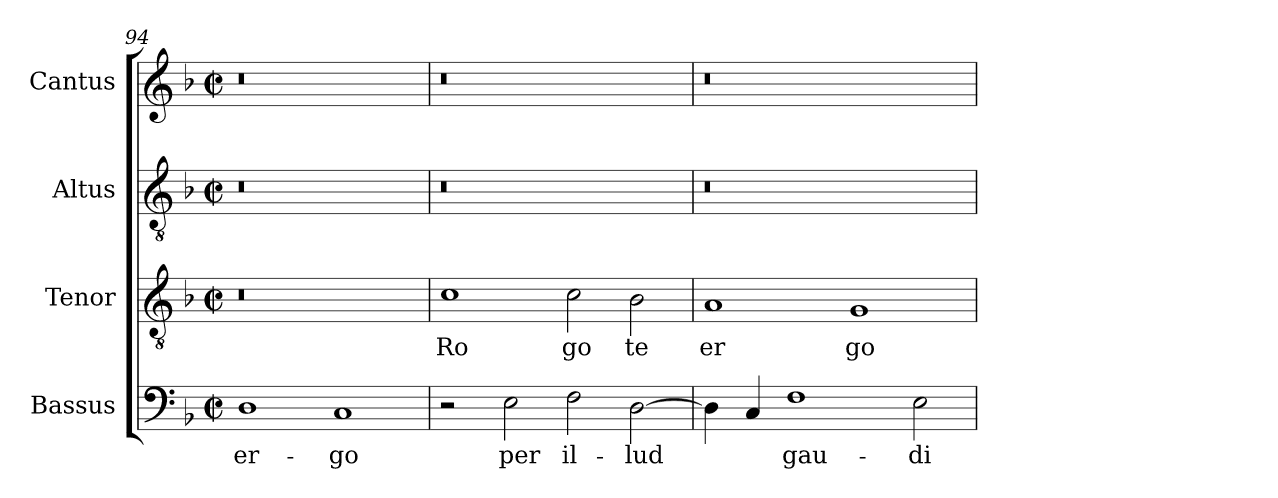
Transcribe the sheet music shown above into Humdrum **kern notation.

**kern	**text	**kern	**text	**kern	**kern
*part4	*part4	*part3	*part3	*part2	*part1
*staff4	*staff4	*staff3	*staff3	*staff2	*staff1
*I"Bassus	*	*I"Tenor	*	*I"Altus	*I"Cantus
*clefF4	*	*clefGv2	*	*clefGv2	*clefG2
*k[b-]	*	*k[b-]	*	*k[b-]	*k[b-]
*F:	*	*F:	*	*F:	*F:
*M2/2	*	*M2/2	*	*M2/2	*M2/2
*met(c|)	*	*met(c|)	*	*met(c|)	*met(c|)
=94	=94	=94	=94	=94	=94
!	!LO:LY:b:cj	!	!	!	!
1D	er-	0r	.	0r	0r
!	!LO:LY:b:cj	!	!	!	!
1C	-go	.	.	.	.
=95	=95	=95	=95	=95	=95
!	!	!	!LO:LY:b:cj	!	!
2r	.	1c	Ro	0r	0r
!	!LO:LY:b:cj	!	!	!	!
2E\	per	.	.	.	.
!	!LO:LY:b:cj	!	!LO:LY:b:cj	!	!
2F\	il-	2c\	go	.	.
!	!LO:LY:b	!	!LO:LY:b:cj	!	!
[>2D\	-lud	2B-\	te	.	.
=96	=96	=96	=96	=96	=96
!	!	!	!LO:LY:b:cj	!	!
4D\]	.	1A	er	0r	0r
4C/	.	.	.	.	.
!	!LO:LY:b:cj	!	!	!	!
1F	gau-	.	.	.	.
!	!	!	!LO:LY:b:cj	!	!
.	.	1G	go	.	.
!	!LO:LY:b:cj	!	!	!	!
2E\	-di-	.	.	.	.
=	=	=	=	=	=
*-	*-	*-	*-	*-	*-
